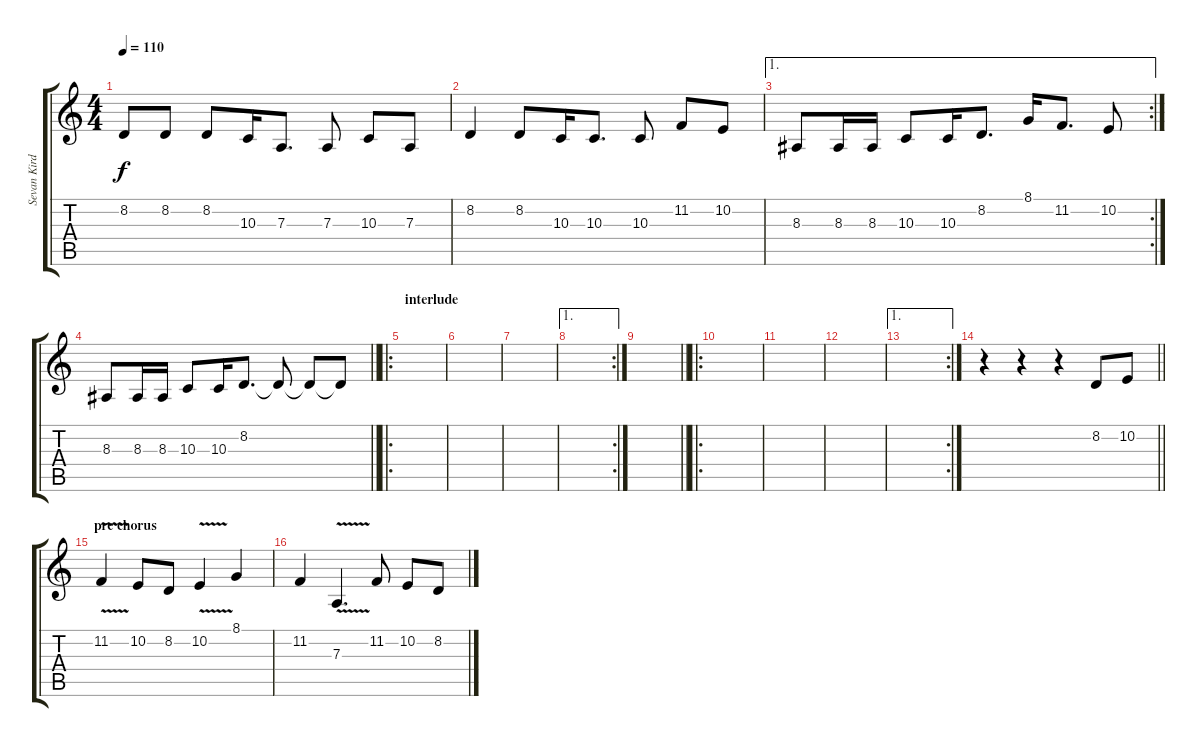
\track ("Sevan Kirder" "Sevan Kird") {instrument bagpipe}
\staff {score tabs}
\tuning (B3 Gb3 D3 A2 E2 B1) {hide}
\ts (4 4)
\tempo 110
\clef g2
\ks c
8.2.8{dy f} 8.2.8 8.2.8 10.3.16 7.3.8{d} 7.3.8 10.3.8 7.3.8 |
8.2.4 8.2.8 10.3.16 10.3.8{d} 10.3.8 11.2.8 10.2.8 |
\ae 1
\rc 2
8.3.8 8.3.16 8.3.16 10.3.8 10.3.16 8.2.8{d} 8.1.16 11.2.8{d} 10.2.8 |
\barLineRight lightlight
8.3.8 8.3.16 8.3.16 10.3.8 10.3.16 8.2.8{d} 8.2{t}.8 8.2{t}.8 8.2{t}.8 |
\ro
\section ("" "interlude")
|
|
|
\ae 1
\rc 2
|
\barLineRight lightlight
|
\ro
\section ("" "")
|
|
|
\ae 1
\rc 2
|
\barLineRight lightlight
r.4 r.4 r.4 8.2.8 10.2.8 |
\section ("" "pre chorus")
11.2{v}.4 10.2.8 8.2.8 10.2{v}.4 8.1.4 |
11.2.4 7.3{v}.4{d} 11.2.8 10.2.8 8.2.8
